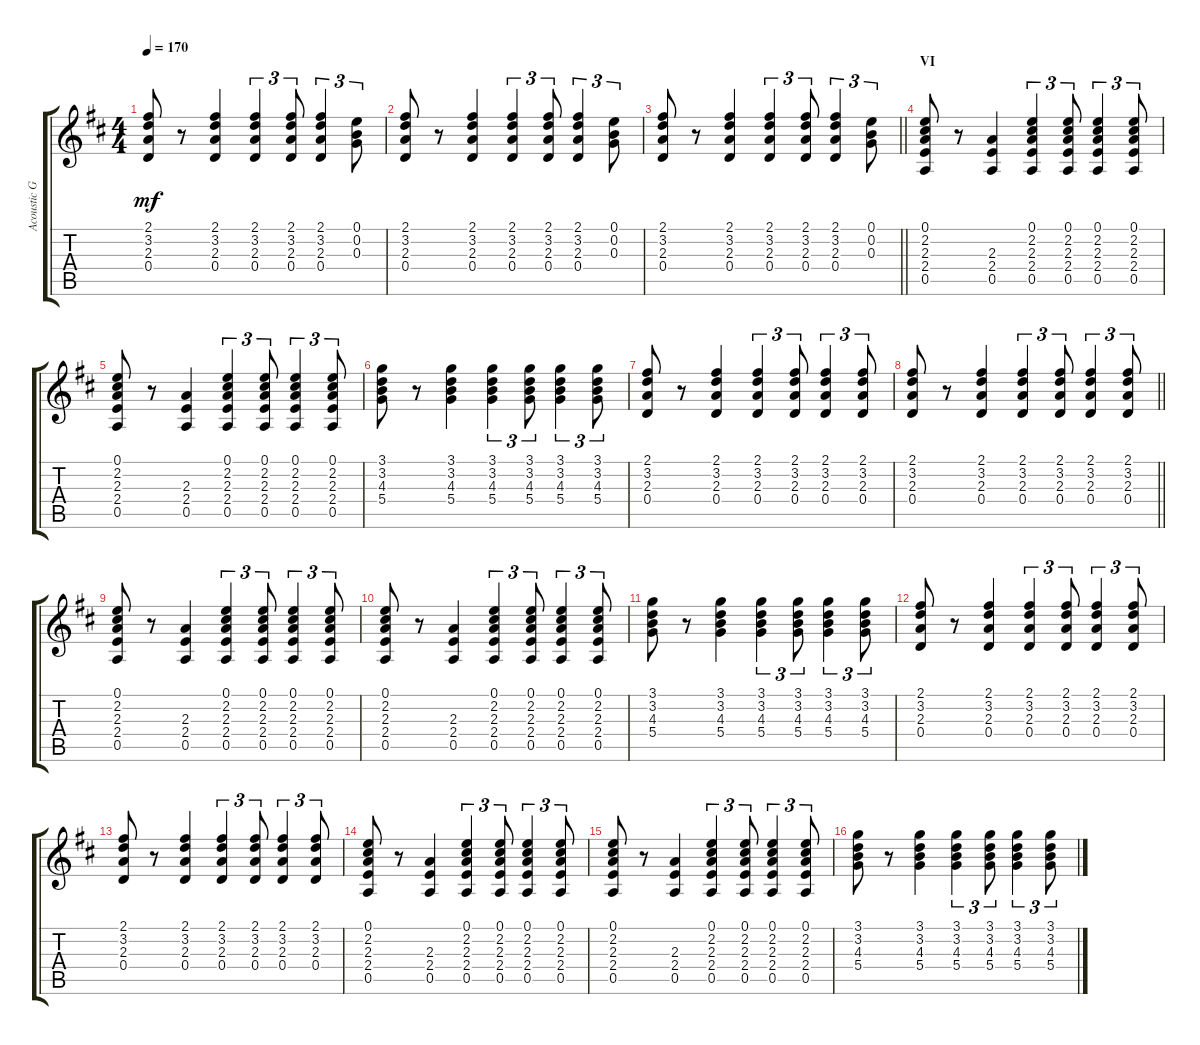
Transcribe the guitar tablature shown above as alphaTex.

\track ("Acoustic Guitar [David Gilmour]" "Acoustic G") {instrument acousticguitarsteel}
\staff {score tabs}
\tuning (E4 B3 G3 D3 A2 E2) {hide}
\ts (4 4)
\tempo 170
\clef g2
\ks d
(2.1 3.2 2.3 0.4).8{dy mf} r.8 (2.1 3.2 2.3 0.4).4 (2.1 3.2 2.3 0.4).4{tu (3 2)} (2.1 3.2 2.3 0.4).8{tu (3 2)} (2.1 3.2 2.3 0.4).4{tu (3 2)} (0.1 0.2 0.3).8{tu (3 2)} |
(2.1 3.2 2.3 0.4).8 r.8 (2.1 3.2 2.3 0.4).4 (2.1 3.2 2.3 0.4).4{tu (3 2)} (2.1 3.2 2.3 0.4).8{tu (3 2)} (2.1 3.2 2.3 0.4).4{tu (3 2)} (0.1 0.2 0.3).8{tu (3 2)} |
\barLineRight lightlight
(2.1 3.2 2.3 0.4).8 r.8 (2.1 3.2 2.3 0.4).4 (2.1 3.2 2.3 0.4).4{tu (3 2)} (2.1 3.2 2.3 0.4).8{tu (3 2)} (2.1 3.2 2.3 0.4).4{tu (3 2)} (0.1 0.2 0.3).8{tu (3 2)} |
\section ("" "VI")
(0.1 2.2 2.3 2.4 0.5).8 r.8 (2.3 2.4 0.5).4 (0.1 2.2 2.3 2.4 0.5).4{tu (3 2)} (0.1 2.2 2.3 2.4 0.5).8{tu (3 2)} (0.1 2.2 2.3 2.4 0.5).4{tu (3 2)} (0.1 2.2 2.3 2.4 0.5).8{tu (3 2)} |
(0.1 2.2 2.3 2.4 0.5).8 r.8 (2.3 2.4 0.5).4 (0.1 2.2 2.3 2.4 0.5).4{tu (3 2)} (0.1 2.2 2.3 2.4 0.5).8{tu (3 2)} (0.1 2.2 2.3 2.4 0.5).4{tu (3 2)} (0.1 2.2 2.3 2.4 0.5).8{tu (3 2)} |
(3.1 3.2 4.3 5.4).8 r.8 (3.1 3.2 4.3 5.4).4 (3.1 3.2 4.3 5.4).4{tu (3 2)} (3.1 3.2 4.3 5.4).8{tu (3 2)} (3.1 3.2 4.3 5.4).4{tu (3 2)} (3.1 3.2 4.3 5.4).8{tu (3 2)} |
(2.1 3.2 2.3 0.4).8 r.8 (2.1 3.2 2.3 0.4).4 (2.1 3.2 2.3 0.4).4{tu (3 2)} (2.1 3.2 2.3 0.4).8{tu (3 2)} (2.1 3.2 2.3 0.4).4{tu (3 2)} (2.1 3.2 2.3 0.4).8{tu (3 2)} |
\barLineRight lightlight
(2.1 3.2 2.3 0.4).8 r.8 (2.1 3.2 2.3 0.4).4 (2.1 3.2 2.3 0.4).4{tu (3 2)} (2.1 3.2 2.3 0.4).8{tu (3 2)} (2.1 3.2 2.3 0.4).4{tu (3 2)} (2.1 3.2 2.3 0.4).8{tu (3 2)} |
(0.1 2.2 2.3 2.4 0.5).8 r.8 (2.3 2.4 0.5).4 (0.1 2.2 2.3 2.4 0.5).4{tu (3 2)} (0.1 2.2 2.3 2.4 0.5).8{tu (3 2)} (0.1 2.2 2.3 2.4 0.5).4{tu (3 2)} (0.1 2.2 2.3 2.4 0.5).8{tu (3 2)} |
(0.1 2.2 2.3 2.4 0.5).8 r.8 (2.3 2.4 0.5).4 (0.1 2.2 2.3 2.4 0.5).4{tu (3 2)} (0.1 2.2 2.3 2.4 0.5).8{tu (3 2)} (0.1 2.2 2.3 2.4 0.5).4{tu (3 2)} (0.1 2.2 2.3 2.4 0.5).8{tu (3 2)} |
(3.1 3.2 4.3 5.4).8 r.8 (3.1 3.2 4.3 5.4).4 (3.1 3.2 4.3 5.4).4{tu (3 2)} (3.1 3.2 4.3 5.4).8{tu (3 2)} (3.1 3.2 4.3 5.4).4{tu (3 2)} (3.1 3.2 4.3 5.4).8{tu (3 2)} |
(2.1 3.2 2.3 0.4).8 r.8 (2.1 3.2 2.3 0.4).4 (2.1 3.2 2.3 0.4).4{tu (3 2)} (2.1 3.2 2.3 0.4).8{tu (3 2)} (2.1 3.2 2.3 0.4).4{tu (3 2)} (2.1 3.2 2.3 0.4).8{tu (3 2)} |
(2.1 3.2 2.3 0.4).8 r.8 (2.1 3.2 2.3 0.4).4 (2.1 3.2 2.3 0.4).4{tu (3 2)} (2.1 3.2 2.3 0.4).8{tu (3 2)} (2.1 3.2 2.3 0.4).4{tu (3 2)} (2.1 3.2 2.3 0.4).8{tu (3 2)} |
(0.1 2.2 2.3 2.4 0.5).8 r.8 (2.3 2.4 0.5).4 (0.1 2.2 2.3 2.4 0.5).4{tu (3 2)} (0.1 2.2 2.3 2.4 0.5).8{tu (3 2)} (0.1 2.2 2.3 2.4 0.5).4{tu (3 2)} (0.1 2.2 2.3 2.4 0.5).8{tu (3 2)} |
(0.1 2.2 2.3 2.4 0.5).8 r.8 (2.3 2.4 0.5).4 (0.1 2.2 2.3 2.4 0.5).4{tu (3 2)} (0.1 2.2 2.3 2.4 0.5).8{tu (3 2)} (0.1 2.2 2.3 2.4 0.5).4{tu (3 2)} (0.1 2.2 2.3 2.4 0.5).8{tu (3 2)} |
(3.1 3.2 4.3 5.4).8 r.8 (3.1 3.2 4.3 5.4).4 (3.1 3.2 4.3 5.4).4{tu (3 2)} (3.1 3.2 4.3 5.4).8{tu (3 2)} (3.1 3.2 4.3 5.4).4{tu (3 2)} (3.1 3.2 4.3 5.4).8{tu (3 2)}
